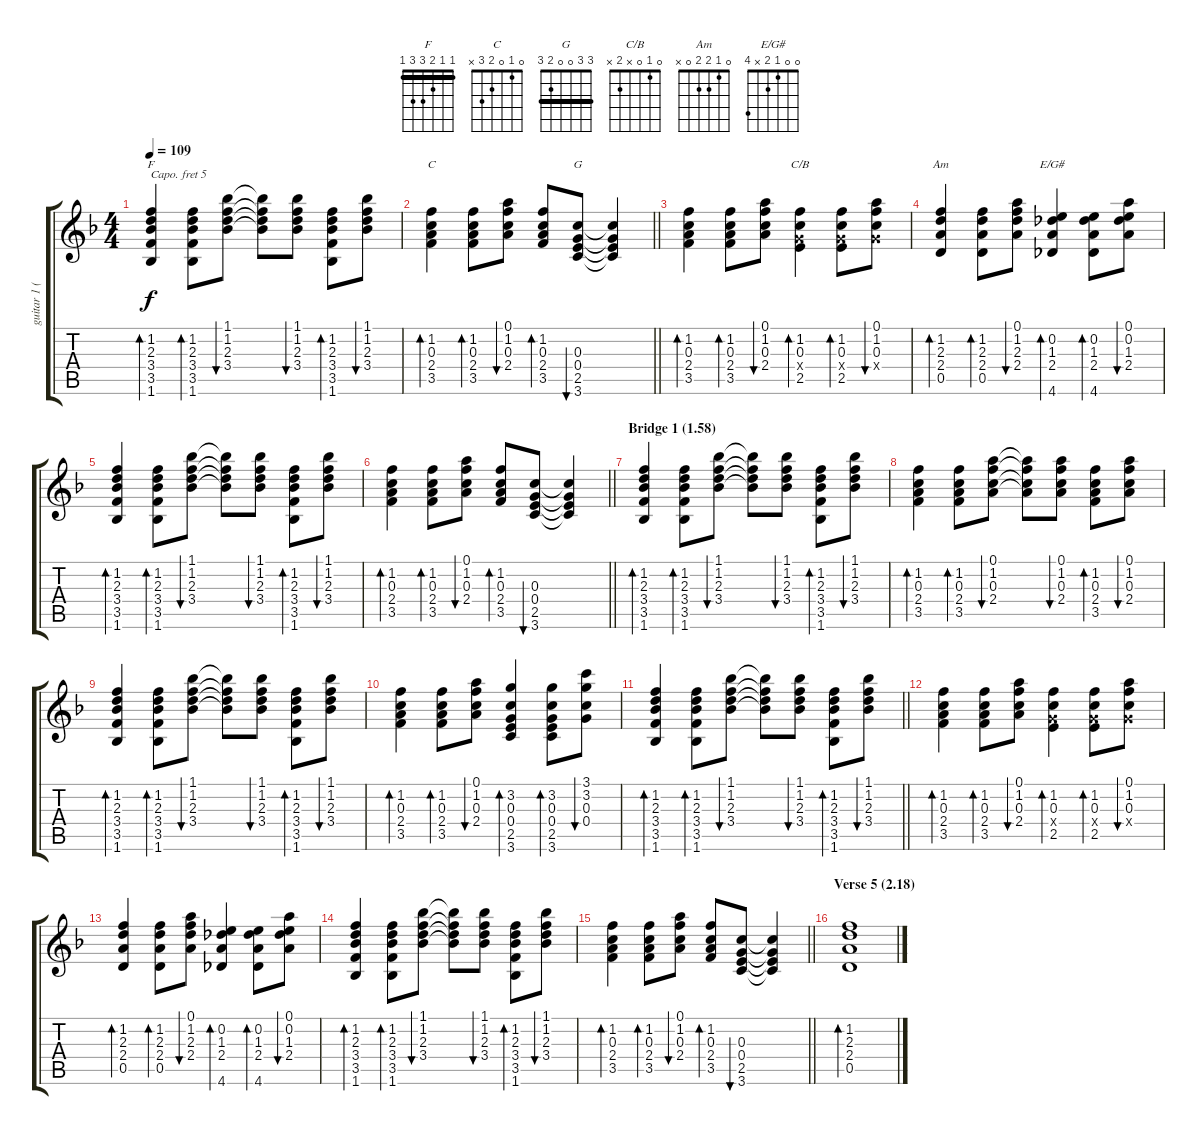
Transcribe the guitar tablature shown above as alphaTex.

\track ("guitar 1 (c 5th)" "guitar 1 (") {instrument electricguitarjazz}
\staff {score tabs}
\capo 5
\tuning (E4 B3 G3 D3 A2 E2) {hide}
\chord ("F" 1 1 2 3 3 1) {barre 1}
\chord ("C" 0 1 0 2 3 x)
\chord ("G" 3 3 0 0 2 3) {barre 3}
\chord ("C/B" 0 1 0 x 2 x)
\chord ("Am" 0 1 2 2 0 x)
\chord ("E/G#" 0 0 1 2 x 4)
\ts (4 4)
\tempo 109
\clef g2
\ks f
(1.2 2.3 3.4 3.5 1.6).4{bd 30 ch "F" dy f} (1.2 2.3 3.4 3.5 1.6).8{bd 30} (1.1 1.2 2.3 3.4).8{bu 30} (1.1{t} 1.2{t} 2.3{t} 3.4{t}).8 (1.1 1.2 2.3 3.4).8{bu 30} (1.2 2.3 3.4 3.5 1.6).8{bd 30} (1.1 1.2 2.3 3.4).8{bu 30} |
\barLineRight lightlight
(1.2 0.3 2.4 3.5).4{bd 30 ch "C"} (1.2 0.3 2.4 3.5).8{bd 30} (0.1 1.2 0.3 2.4).8{bu 30} (1.2 0.3 2.4 3.5).8{bd 30} (0.3 0.4 2.5 3.6).8{bu 30 ch "G"} (0.3{t} 0.4{t} 2.5{t} 3.6{t}).4 |
(1.2 0.3 2.4 3.5).4{bd 30} (1.2 0.3 2.4 3.5).8{bd 30} (0.1 1.2 0.3 2.4).8{bu 30} (1.2 0.3 0.4{x} 2.5).4{bd 30 ch "C/B"} (1.2 0.3 0.4{x} 2.5).8{bd 30} (0.1 1.2 0.3 0.4{x}).8{bu 30} |
(1.2 2.3 2.4 0.5).4{bd 30 ch "Am"} (1.2 2.3 2.4 0.5).8{bd 30} (0.1 1.2 2.3 2.4).8{bu 30} (0.2 1.3 2.4 4.6).4{bd 30 ch "E/G#"} (0.2 1.3 2.4 4.6).8{bd 30} (0.1 0.2 1.3 2.4).8{bu 30} |
(1.2 2.3 3.4 3.5 1.6).4{bd 30} (1.2 2.3 3.4 3.5 1.6).8{bd 30} (1.1 1.2 2.3 3.4).8{bu 30} (1.1{t} 1.2{t} 2.3{t} 3.4{t}).8 (1.1 1.2 2.3 3.4).8{bu 30} (1.2 2.3 3.4 3.5 1.6).8{bd 30} (1.1 1.2 2.3 3.4).8{bu 30} |
\barLineRight lightlight
(1.2 0.3 2.4 3.5).4{bd 30} (1.2 0.3 2.4 3.5).8{bd 30} (0.1 1.2 0.3 2.4).8{bu 30} (1.2 0.3 2.4 3.5).8{bd 30} (0.3 0.4 2.5 3.6).8{bu 30} (0.3{t} 0.4{t} 2.5{t} 3.6{t}).4 |
\section ("" "Bridge 1 (1.58)")
(1.2 2.3 3.4 3.5 1.6).4{bd 30} (1.2 2.3 3.4 3.5 1.6).8{bd 30} (1.1 1.2 2.3 3.4).8{bu 30} (1.1{t} 1.2{t} 2.3{t} 3.4{t}).8 (1.1 1.2 2.3 3.4).8{bu 30} (1.2 2.3 3.4 3.5 1.6).8{bd 30} (1.1 1.2 2.3 3.4).8{bu 30} |
(1.2 0.3 2.4 3.5).4{bd 30} (1.2 0.3 2.4 3.5).8{bd 30} (0.1 1.2 0.3 2.4).8{bu 30} (0.1{t} 1.2{t} 0.3{t} 2.4{t}).8 (0.1 1.2 0.3 2.4).8{bu 30} (1.2 0.3 2.4 3.5).8{bd 30} (0.1 1.2 0.3 2.4).8{bu 30} |
(1.2 2.3 3.4 3.5 1.6).4{bd 30} (1.2 2.3 3.4 3.5 1.6).8{bd 30} (1.1 1.2 2.3 3.4).8{bu 30} (1.1{t} 1.2{t} 2.3{t} 3.4{t}).8 (1.1 1.2 2.3 3.4).8{bu 30} (1.2 2.3 3.4 3.5 1.6).8{bd 30} (1.1 1.2 2.3 3.4).8{bu 30} |
(1.2 0.3 2.4 3.5).4{bd 30} (1.2 0.3 2.4 3.5).8{bd 30} (0.1 1.2 0.3 2.4).8{bu 30} (3.2 0.3 0.4 2.5 3.6).4{bd 30} (3.2 0.3 0.4 2.5 3.6).8{bd 30} (3.1 3.2 0.3 0.4).8{bu 30} |
\barLineRight lightlight
(1.2 2.3 3.4 3.5 1.6).4{bd 30} (1.2 2.3 3.4 3.5 1.6).8{bd 30} (1.1 1.2 2.3 3.4).8{bu 30} (1.1{t} 1.2{t} 2.3{t} 3.4{t}).8 (1.1 1.2 2.3 3.4).8{bu 30} (1.2 2.3 3.4 3.5 1.6).8{bd 30} (1.1 1.2 2.3 3.4).8{bu 30} |
(1.2 0.3 2.4 3.5).4{bd 30} (1.2 0.3 2.4 3.5).8{bd 30} (0.1 1.2 0.3 2.4).8{bu 30} (1.2 0.3 0.4{x} 2.5).4{bd 30} (1.2 0.3 0.4{x} 2.5).8{bd 30} (0.1 1.2 0.3 0.4{x}).8{bu 30} |
(1.2 2.3 2.4 0.5).4{bd 30} (1.2 2.3 2.4 0.5).8{bd 30} (0.1 1.2 2.3 2.4).8{bu 30} (0.2 1.3 2.4 4.6).4{bd 30} (0.2 1.3 2.4 4.6).8{bd 30} (0.1 0.2 1.3 2.4).8{bu 30} |
(1.2 2.3 3.4 3.5 1.6).4{bd 30} (1.2 2.3 3.4 3.5 1.6).8{bd 30} (1.1 1.2 2.3 3.4).8{bu 30} (1.1{t} 1.2{t} 2.3{t} 3.4{t}).8 (1.1 1.2 2.3 3.4).8{bu 30} (1.2 2.3 3.4 3.5 1.6).8{bd 30} (1.1 1.2 2.3 3.4).8{bu 30} |
\barLineRight lightlight
(1.2 0.3 2.4 3.5).4{bd 30} (1.2 0.3 2.4 3.5).8{bd 30} (0.1 1.2 0.3 2.4).8{bu 30} (1.2 0.3 2.4 3.5).8{bd 30} (0.3 0.4 2.5 3.6).8{bu 30} (0.3{t} 0.4{t} 2.5{t} 3.6{t}).4 |
\section ("" "Verse 5 (2.18)")
(1.2 2.3 2.4 0.5).1{bd 30}
